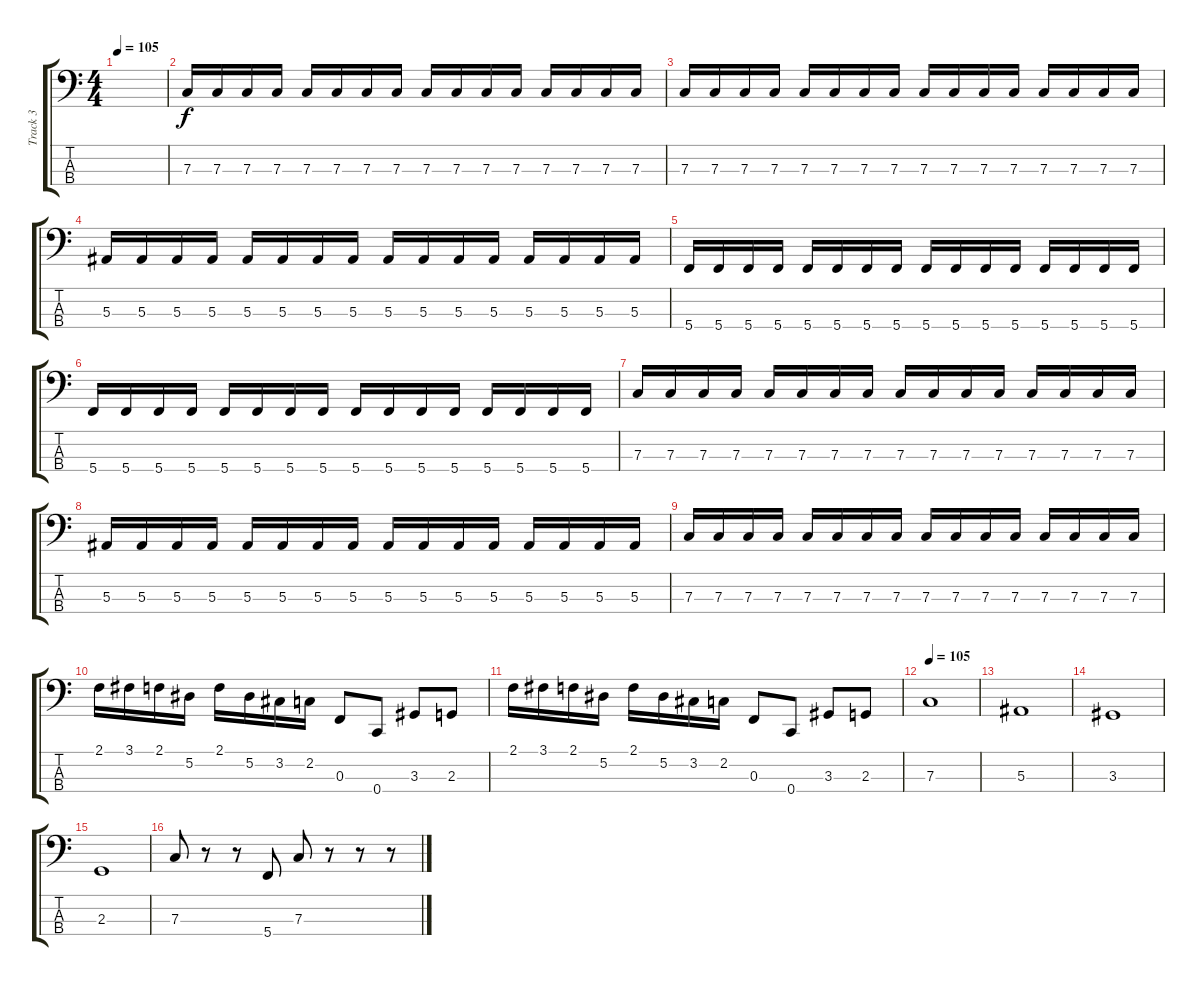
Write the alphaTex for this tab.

\track ("Track 3" "Track 3") {instrument electricbassfinger}
\staff {score tabs}
\tuning (Eb2 Bb1 F1 C1) {hide}
\ts (4 4)
\tempo 105
\clef f4
\ks c
|
7.3.16 7.3.16 7.3.16 7.3.16 7.3.16 7.3.16 7.3.16 7.3.16 7.3.16 7.3.16 7.3.16 7.3.16 7.3.16 7.3.16 7.3.16 7.3.16 |
7.3.16 7.3.16 7.3.16 7.3.16 7.3.16 7.3.16 7.3.16 7.3.16 7.3.16 7.3.16 7.3.16 7.3.16 7.3.16 7.3.16 7.3.16 7.3.16 |
5.3.16 5.3.16 5.3.16 5.3.16 5.3.16 5.3.16 5.3.16 5.3.16 5.3.16 5.3.16 5.3.16 5.3.16 5.3.16 5.3.16 5.3.16 5.3.16 |
5.4.16 5.4.16 5.4.16 5.4.16 5.4.16 5.4.16 5.4.16 5.4.16 5.4.16 5.4.16 5.4.16 5.4.16 5.4.16 5.4.16 5.4.16 5.4.16 |
5.4.16 5.4.16 5.4.16 5.4.16 5.4.16 5.4.16 5.4.16 5.4.16 5.4.16 5.4.16 5.4.16 5.4.16 5.4.16 5.4.16 5.4.16 5.4.16 |
7.3.16 7.3.16 7.3.16 7.3.16 7.3.16 7.3.16 7.3.16 7.3.16 7.3.16 7.3.16 7.3.16 7.3.16 7.3.16 7.3.16 7.3.16 7.3.16 |
5.3.16 5.3.16 5.3.16 5.3.16 5.3.16 5.3.16 5.3.16 5.3.16 5.3.16 5.3.16 5.3.16 5.3.16 5.3.16 5.3.16 5.3.16 5.3.16 |
7.3.16 7.3.16 7.3.16 7.3.16 7.3.16 7.3.16 7.3.16 7.3.16 7.3.16 7.3.16 7.3.16 7.3.16 7.3.16 7.3.16 7.3.16 7.3.16 |
2.1.16 3.1.16 2.1.16 5.2.16 2.1.16 5.2.16 3.2.16 2.2.16 0.3.8 0.4.8 3.3.8 2.3.8 |
2.1.16 3.1.16 2.1.16 5.2.16 2.1.16 5.2.16 3.2.16 2.2.16 0.3.8 0.4.8 3.3.8 2.3.8 |
\tempo 105
7.3.1 |
5.3.1 |
3.3.1 |
2.3.1 |
7.3.8 r.8 r.8 5.4.8 7.3.8 r.8 r.8 r.8
